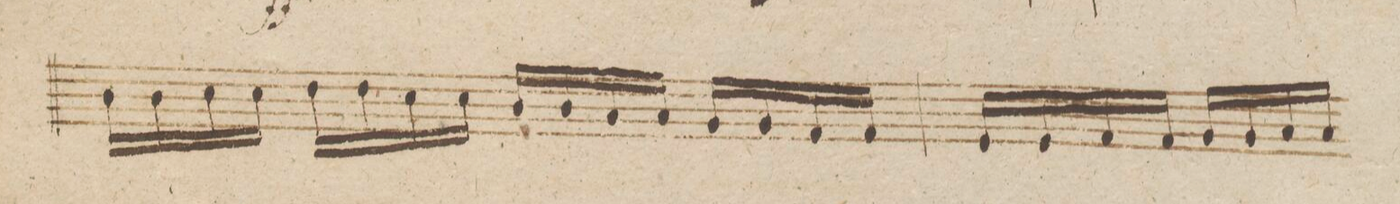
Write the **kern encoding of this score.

**kern	**dynam
*I"Violino 2do	*
*clefG2	*
*k[b-]	*
*met(c)	*
*M4/4	*
16b-\LL	.
16b-\	.
16cc\	.
16cc\JJ	.
16dd\LL	.
16dd\	.
16cc\	.
16cc\JJ	.
16b-/LL	.
16b-/	.
16a/	.
16a/JJ	.
16g/LL	.
16g/	.
16f/	.
16f/JJ	.
=134	=134
16e/LL	.
16e/	.
16f/	.
16f/JJ	.
16g/LL	.
16g/	.
16a/	.
16a/JJ	.
*-	*-
